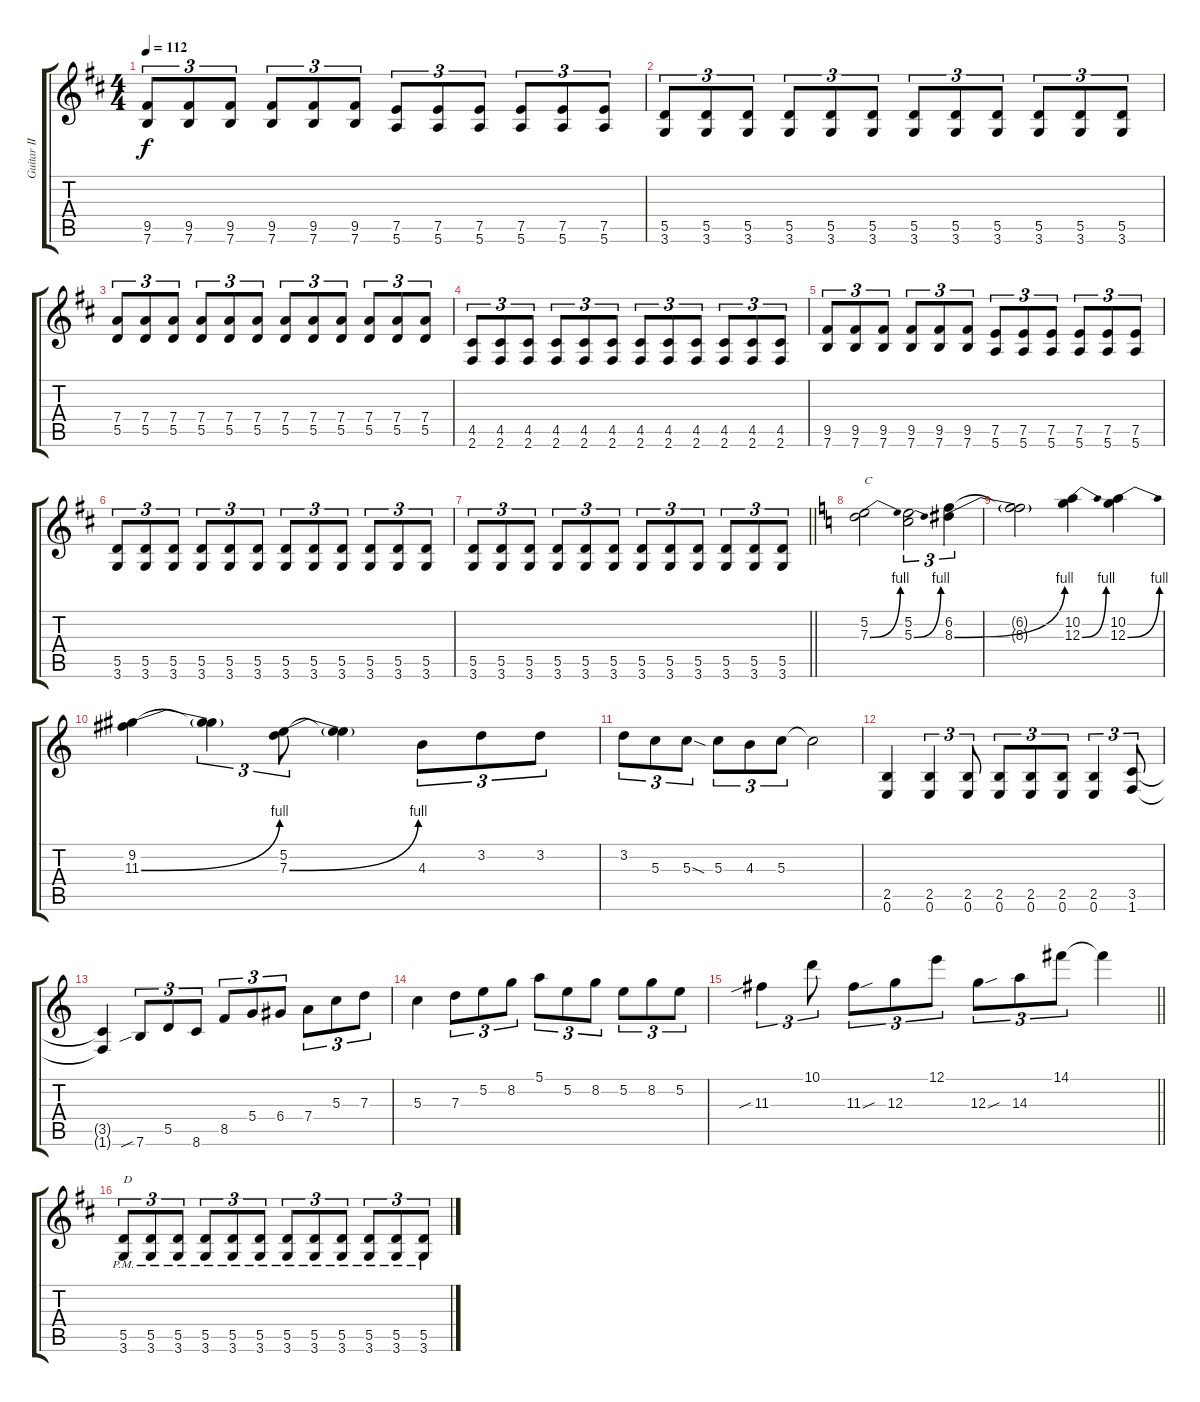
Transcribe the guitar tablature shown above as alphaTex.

\track ("Guitar II" "Guitar II") {instrument distortionguitar}
\staff {score tabs}
\tuning (E4 B3 G3 D3 A2 E2) {hide}
\ts (4 4)
\tempo 112
\clef g2
\ks d
(9.5 7.6).8{tu (3 2) dy f} (9.5 7.6).8{tu (3 2)} (9.5 7.6).8{tu (3 2)} (9.5 7.6).8{tu (3 2)} (9.5 7.6).8{tu (3 2)} (9.5 7.6).8{tu (3 2)} (7.5 5.6).8{tu (3 2)} (7.5 5.6).8{tu (3 2)} (7.5 5.6).8{tu (3 2)} (7.5 5.6).8{tu (3 2)} (7.5 5.6).8{tu (3 2)} (7.5 5.6).8{tu (3 2)} |
(5.5 3.6).8{tu (3 2)} (5.5 3.6).8{tu (3 2)} (5.5 3.6).8{tu (3 2)} (5.5 3.6).8{tu (3 2)} (5.5 3.6).8{tu (3 2)} (5.5 3.6).8{tu (3 2)} (5.5 3.6).8{tu (3 2)} (5.5 3.6).8{tu (3 2)} (5.5 3.6).8{tu (3 2)} (5.5 3.6).8{tu (3 2)} (5.5 3.6).8{tu (3 2)} (5.5 3.6).8{tu (3 2)} |
(7.4 5.5).8{tu (3 2)} (7.4 5.5).8{tu (3 2)} (7.4 5.5).8{tu (3 2)} (7.4 5.5).8{tu (3 2)} (7.4 5.5).8{tu (3 2)} (7.4 5.5).8{tu (3 2)} (7.4 5.5).8{tu (3 2)} (7.4 5.5).8{tu (3 2)} (7.4 5.5).8{tu (3 2)} (7.4 5.5).8{tu (3 2)} (7.4 5.5).8{tu (3 2)} (7.4 5.5).8{tu (3 2)} |
(4.5 2.6).8{tu (3 2)} (4.5 2.6).8{tu (3 2)} (4.5 2.6).8{tu (3 2)} (4.5 2.6).8{tu (3 2)} (4.5 2.6).8{tu (3 2)} (4.5 2.6).8{tu (3 2)} (4.5 2.6).8{tu (3 2)} (4.5 2.6).8{tu (3 2)} (4.5 2.6).8{tu (3 2)} (4.5 2.6).8{tu (3 2)} (4.5 2.6).8{tu (3 2)} (4.5 2.6).8{tu (3 2)} |
(9.5 7.6).8{tu (3 2)} (9.5 7.6).8{tu (3 2)} (9.5 7.6).8{tu (3 2)} (9.5 7.6).8{tu (3 2)} (9.5 7.6).8{tu (3 2)} (9.5 7.6).8{tu (3 2)} (7.5 5.6).8{tu (3 2)} (7.5 5.6).8{tu (3 2)} (7.5 5.6).8{tu (3 2)} (7.5 5.6).8{tu (3 2)} (7.5 5.6).8{tu (3 2)} (7.5 5.6).8{tu (3 2)} |
(5.5 3.6).8{tu (3 2)} (5.5 3.6).8{tu (3 2)} (5.5 3.6).8{tu (3 2)} (5.5 3.6).8{tu (3 2)} (5.5 3.6).8{tu (3 2)} (5.5 3.6).8{tu (3 2)} (5.5 3.6).8{tu (3 2)} (5.5 3.6).8{tu (3 2)} (5.5 3.6).8{tu (3 2)} (5.5 3.6).8{tu (3 2)} (5.5 3.6).8{tu (3 2)} (5.5 3.6).8{tu (3 2)} |
\barLineRight lightlight
(5.5 3.6).8{tu (3 2)} (5.5 3.6).8{tu (3 2)} (5.5 3.6).8{tu (3 2)} (5.5 3.6).8{tu (3 2)} (5.5 3.6).8{tu (3 2)} (5.5 3.6).8{tu (3 2)} (5.5 3.6).8{tu (3 2)} (5.5 3.6).8{tu (3 2)} (5.5 3.6).8{tu (3 2)} (5.5 3.6).8{tu (3 2)} (5.5 3.6).8{tu (3 2)} (5.5 3.6).8{tu (3 2)} |
\ks c
(5.2 7.3{be (bend 0 0 60 4)}).2{txt "C" volume 16} (5.2 5.3{be (bend 0 0 60 4)}).2{tu (3 2)} (6.2 8.3{be (bend 0 0 60 4)}).4{tu (3 2)} |
(6.2{t} 8.3{t}).2 (10.2 12.3{be (bend 0 0 60 4)}).4 (10.2 12.3{be (bend 0 0 60 4)}).4 |
(9.2 11.3{be (bend 0 0 60 4)}).4 (9.2{t} 11.3{t}).4{tu (3 2)} (5.2 7.3{be (bend 0 0 60 4)}).8{tu (3 2)} (5.2{t} 7.3{t}).4 4.3.8{tu (3 2)} 3.2.8{tu (3 2)} 3.2.8{tu (3 2)} |
3.2.8{tu (3 2)} 5.3.8{tu (3 2)} 5.3{sod}.8{tu (3 2)} 5.3.8{tu (3 2)} 4.3.8{tu (3 2)} 5.3.8{tu (3 2)} 5.3{t}.2 |
(2.5 0.6).4 (2.5 0.6).4{tu (3 2)} (2.5 0.6).8{tu (3 2)} (2.5 0.6).8{tu (3 2)} (2.5 0.6).8{tu (3 2)} (2.5 0.6).8{tu (3 2)} (2.5 0.6).4{tu (3 2)} (3.5 1.6).8{tu (3 2)} |
(3.5{t} 1.6{t}).4 7.6{sib}.8{tu (3 2)} 5.5.8{tu (3 2)} 8.6.8{tu (3 2)} 8.5.8{tu (3 2)} 5.4.8{tu (3 2)} 6.4.8{tu (3 2)} 7.4.8{tu (3 2)} 5.3.8{tu (3 2)} 7.3.8{tu (3 2)} |
5.3.4 7.3.8{tu (3 2)} 5.2.8{tu (3 2)} 8.2.8{tu (3 2)} 5.1.8{tu (3 2)} 5.2.8{tu (3 2)} 8.2.8{tu (3 2)} 5.2.8{tu (3 2)} 8.2.8{tu (3 2)} 5.2.8{tu (3 2)} |
\barLineRight lightlight
11.3{sib}.4{tu (3 2)} 10.1.8{tu (3 2)} 11.3{sou}.8{tu (3 2)} 12.3.8{tu (3 2)} 12.1.8{tu (3 2)} 12.3{sou}.8{tu (3 2)} 14.3.8{tu (3 2)} 14.1.8{tu (3 2)} 14.1{t}.4 |
\ks d
(5.5{pm} 3.6{pm}).8{tu (3 2) txt "D" volume 14} (5.5{pm} 3.6{pm}).8{tu (3 2)} (5.5{pm} 3.6{pm}).8{tu (3 2)} (5.5{pm} 3.6{pm}).8{tu (3 2)} (5.5{pm} 3.6{pm}).8{tu (3 2)} (5.5{pm} 3.6{pm}).8{tu (3 2)} (5.5{pm} 3.6{pm}).8{tu (3 2)} (5.5{pm} 3.6{pm}).8{tu (3 2)} (5.5{pm} 3.6{pm}).8{tu (3 2)} (5.5{pm} 3.6{pm}).8{tu (3 2)} (5.5{pm} 3.6{pm}).8{tu (3 2)} (5.5{pm} 3.6{pm}).8{tu (3 2)}
